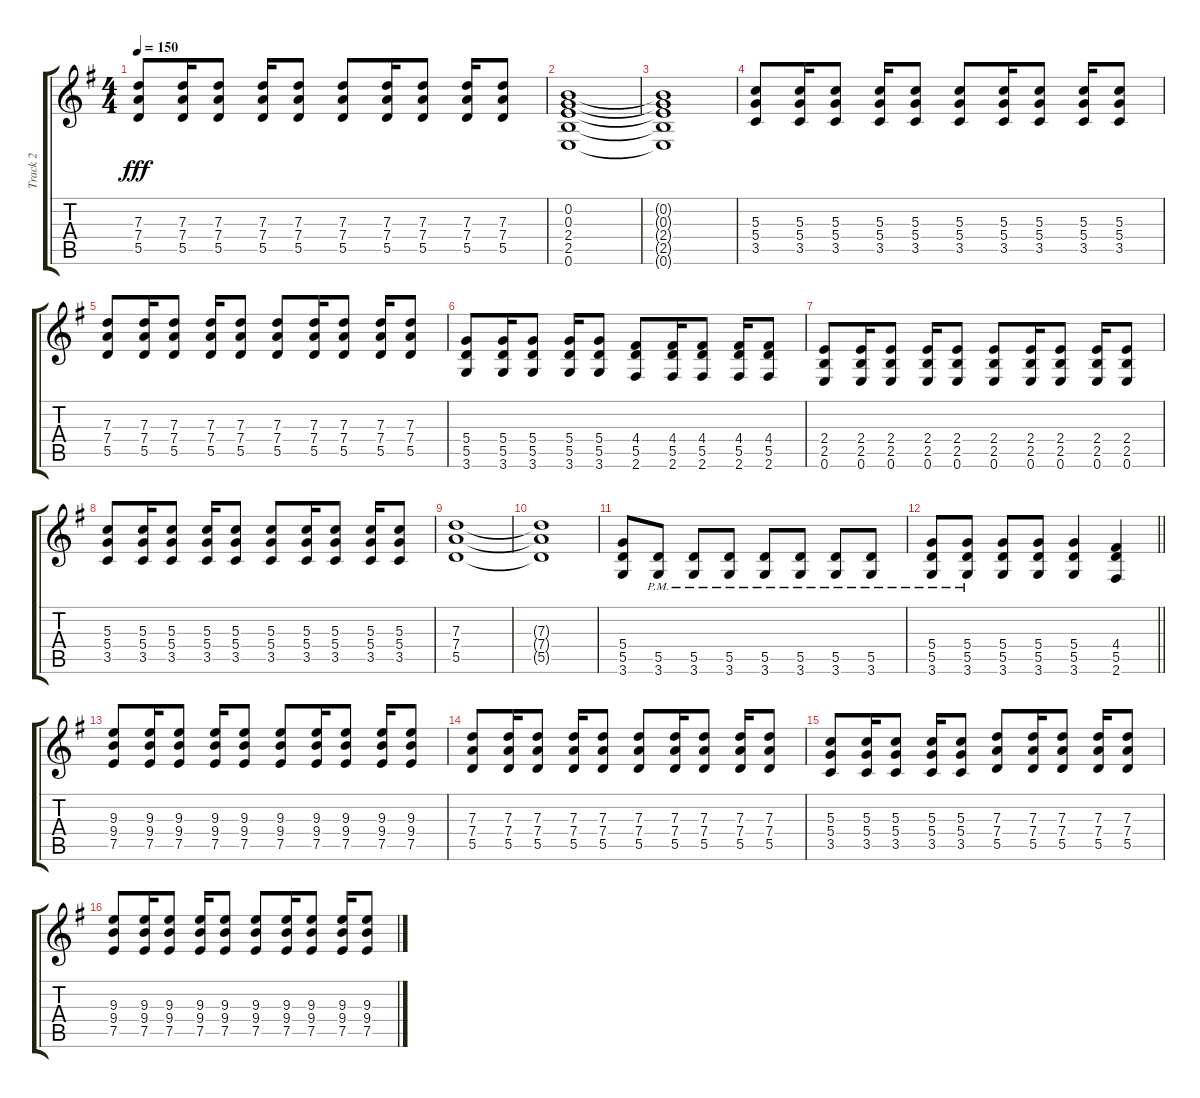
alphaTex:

\track ("Track 2" "Track 2") {instrument distortionguitar}
\staff {score tabs}
\tuning (E4 B3 G3 D3 A2 E2) {hide}
\ts (4 4)
\tempo 150
\clef g2
\ks g
(7.3 7.4 5.5).8{dy fff} (7.3 7.4 5.5).16 (7.3 7.4 5.5).8 (7.3 7.4 5.5).16 (7.3 7.4 5.5).8 (7.3 7.4 5.5).8 (7.3 7.4 5.5).16 (7.3 7.4 5.5).8 (7.3 7.4 5.5).16 (7.3 7.4 5.5).8 |
(0.2 0.3 2.4 2.5 0.6).1 |
(0.2{t} 0.3{t} 2.4{t} 2.5{t} 0.6{t}).1 |
(5.3 5.4 3.5).8 (5.3 5.4 3.5).16 (5.3 5.4 3.5).8 (5.3 5.4 3.5).16 (5.3 5.4 3.5).8 (5.3 5.4 3.5).8 (5.3 5.4 3.5).16 (5.3 5.4 3.5).8 (5.3 5.4 3.5).16 (5.3 5.4 3.5).8 |
(7.3 7.4 5.5).8 (7.3 7.4 5.5).16 (7.3 7.4 5.5).8 (7.3 7.4 5.5).16 (7.3 7.4 5.5).8 (7.3 7.4 5.5).8 (7.3 7.4 5.5).16 (7.3 7.4 5.5).8 (7.3 7.4 5.5).16 (7.3 7.4 5.5).8 |
(5.4 5.5 3.6).8 (5.4 5.5 3.6).16 (5.4 5.5 3.6).8 (5.4 5.5 3.6).16 (5.4 5.5 3.6).8 (4.4 5.5 2.6).8 (4.4 5.5 2.6).16 (4.4 5.5 2.6).8 (4.4 5.5 2.6).16 (4.4 5.5 2.6).8 |
(2.4 2.5 0.6).8 (2.4 2.5 0.6).16 (2.4 2.5 0.6).8 (2.4 2.5 0.6).16 (2.4 2.5 0.6).8 (2.4 2.5 0.6).8 (2.4 2.5 0.6).16 (2.4 2.5 0.6).8 (2.4 2.5 0.6).16 (2.4 2.5 0.6).8 |
(5.3 5.4 3.5).8 (5.3 5.4 3.5).16 (5.3 5.4 3.5).8 (5.3 5.4 3.5).16 (5.3 5.4 3.5).8 (5.3 5.4 3.5).8 (5.3 5.4 3.5).16 (5.3 5.4 3.5).8 (5.3 5.4 3.5).16 (5.3 5.4 3.5).8 |
(7.3 7.4 5.5).1 |
(7.3{t} 7.4{t} 5.5{t}).1 |
(5.4 5.5 3.6).8 (5.5{pm} 3.6{pm}).8 (5.5{pm} 3.6{pm}).8 (5.5{pm} 3.6{pm}).8 (5.5{pm} 3.6{pm}).8 (5.5{pm} 3.6{pm}).8 (5.5{pm} 3.6{pm}).8 (5.5{pm} 3.6{pm}).8 |
\barLineRight lightlight
(5.4{pm} 5.5{pm} 3.6{pm}).8 (5.4{pm} 5.5{pm} 3.6{pm}).8 (5.4 5.5 3.6).8 (5.4 5.5 3.6).8 (5.4 5.5 3.6).4 (4.4 5.5 2.6).4 |
(9.3 9.4 7.5).8 (9.3 9.4 7.5).16 (9.3 9.4 7.5).8 (9.3 9.4 7.5).16 (9.3 9.4 7.5).8 (9.3 9.4 7.5).8 (9.3 9.4 7.5).16 (9.3 9.4 7.5).8 (9.3 9.4 7.5).16 (9.3 9.4 7.5).8 |
(7.3 7.4 5.5).8 (7.3 7.4 5.5).16 (7.3 7.4 5.5).8 (7.3 7.4 5.5).16 (7.3 7.4 5.5).8 (7.3 7.4 5.5).8 (7.3 7.4 5.5).16 (7.3 7.4 5.5).8 (7.3 7.4 5.5).16 (7.3 7.4 5.5).8 |
(5.3 5.4 3.5).8 (5.3 5.4 3.5).16 (5.3 5.4 3.5).8 (5.3 5.4 3.5).16 (5.3 5.4 3.5).8 (7.3 7.4 5.5).8 (7.3 7.4 5.5).16 (7.3 7.4 5.5).8 (7.3 7.4 5.5).16 (7.3 7.4 5.5).8 |
(9.3 9.4 7.5).8 (9.3 9.4 7.5).16 (9.3 9.4 7.5).8 (9.3 9.4 7.5).16 (9.3 9.4 7.5).8 (9.3 9.4 7.5).8 (9.3 9.4 7.5).16 (9.3 9.4 7.5).8 (9.3 9.4 7.5).16 (9.3 9.4 7.5).8
